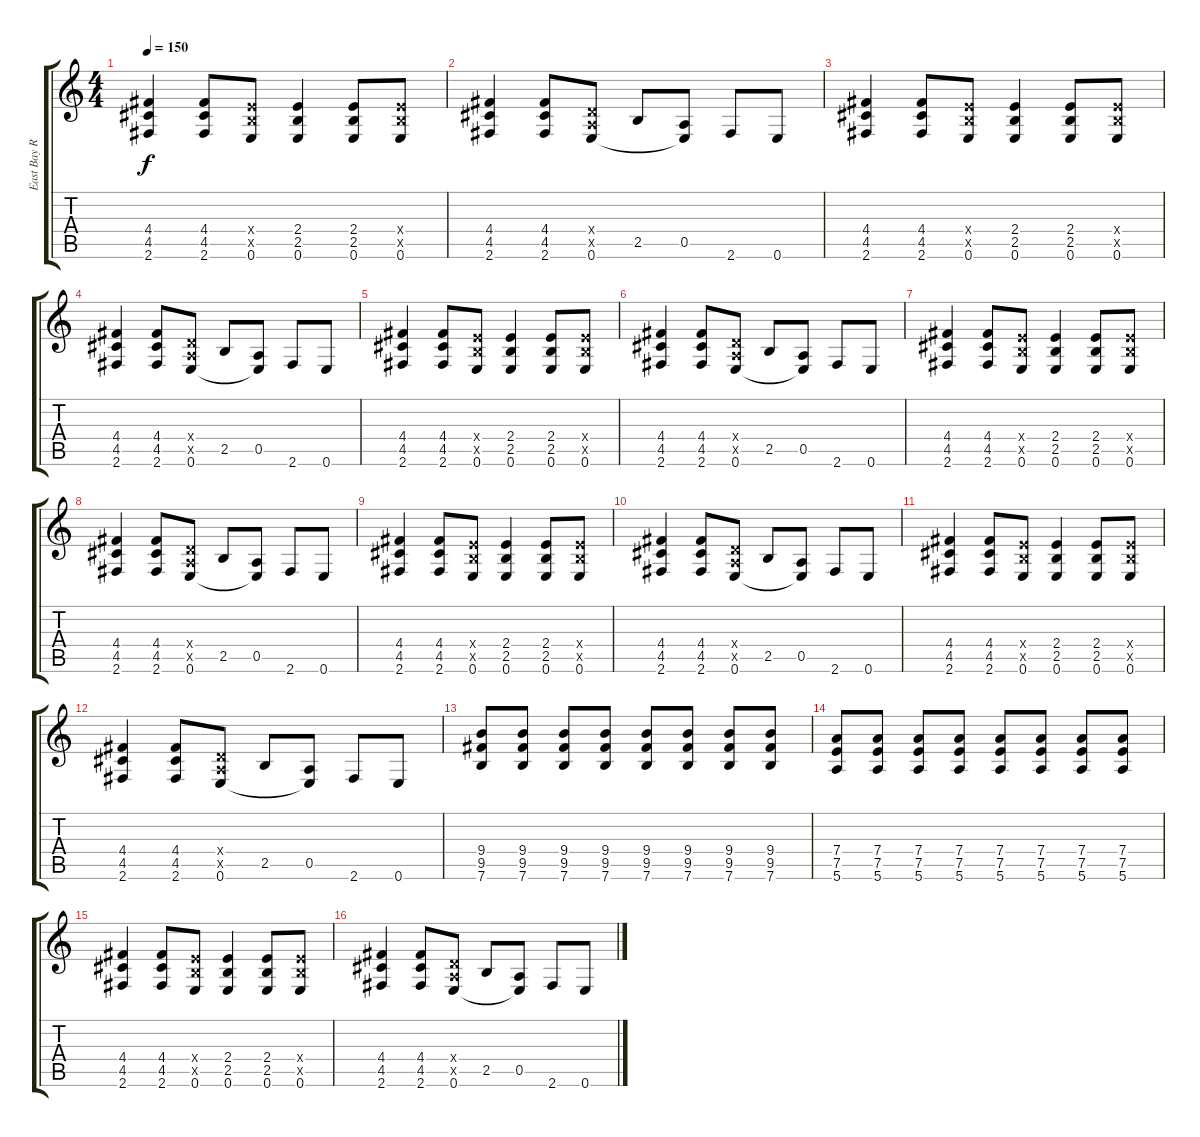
\track ("East Bay Ray" "East Bay R") {instrument distortionguitar}
\staff {score tabs}
\tuning (E4 B3 G3 D3 A2 E2) {hide}
\ts (4 4)
\tempo 150
\clef g2
\ks c
(4.4 4.5 2.6).4{dy f instrument distortionguitar} (4.4 4.5 2.6).8 (2.4{x} 2.5{x} 0.6).8 (2.4 2.5 0.6).4 (2.4 2.5 0.6).8 (2.4{x} 2.5{x} 0.6).8 |
(4.4 4.5 2.6).4 (4.4 4.5 2.6).8 (0.4{x} 0.5{x} 0.6).8 2.5.8 (0.5 0.6{t}).8 2.6.8 0.6.8 |
(4.4 4.5 2.6).4 (4.4 4.5 2.6).8 (2.4{x} 2.5{x} 0.6).8 (2.4 2.5 0.6).4 (2.4 2.5 0.6).8 (2.4{x} 2.5{x} 0.6).8 |
(4.4 4.5 2.6).4 (4.4 4.5 2.6).8 (0.4{x} 0.5{x} 0.6).8 2.5.8 (0.5 0.6{t}).8 2.6.8 0.6.8 |
(4.4 4.5 2.6).4 (4.4 4.5 2.6).8 (2.4{x} 2.5{x} 0.6).8 (2.4 2.5 0.6).4 (2.4 2.5 0.6).8 (2.4{x} 2.5{x} 0.6).8 |
(4.4 4.5 2.6).4 (4.4 4.5 2.6).8 (0.4{x} 0.5{x} 0.6).8 2.5.8 (0.5 0.6{t}).8 2.6.8 0.6.8 |
(4.4 4.5 2.6).4 (4.4 4.5 2.6).8 (2.4{x} 2.5{x} 0.6).8 (2.4 2.5 0.6).4 (2.4 2.5 0.6).8 (2.4{x} 2.5{x} 0.6).8 |
(4.4 4.5 2.6).4 (4.4 4.5 2.6).8 (0.4{x} 0.5{x} 0.6).8 2.5.8 (0.5 0.6{t}).8 2.6.8 0.6.8 |
(4.4 4.5 2.6).4 (4.4 4.5 2.6).8 (2.4{x} 2.5{x} 0.6).8 (2.4 2.5 0.6).4 (2.4 2.5 0.6).8 (2.4{x} 2.5{x} 0.6).8 |
(4.4 4.5 2.6).4 (4.4 4.5 2.6).8 (0.4{x} 0.5{x} 0.6).8 2.5.8 (0.5 0.6{t}).8 2.6.8 0.6.8 |
(4.4 4.5 2.6).4 (4.4 4.5 2.6).8 (2.4{x} 2.5{x} 0.6).8 (2.4 2.5 0.6).4 (2.4 2.5 0.6).8 (2.4{x} 2.5{x} 0.6).8 |
(4.4 4.5 2.6).4 (4.4 4.5 2.6).8 (0.4{x} 0.5{x} 0.6).8 2.5.8 (0.5 0.6{t}).8 2.6.8 0.6.8 |
(9.4 9.5 7.6).8 (9.4 9.5 7.6).8 (9.4 9.5 7.6).8 (9.4 9.5 7.6).8 (9.4 9.5 7.6).8 (9.4 9.5 7.6).8 (9.4 9.5 7.6).8 (9.4 9.5 7.6).8 |
(7.4 7.5 5.6).8 (7.4 7.5 5.6).8 (7.4 7.5 5.6).8 (7.4 7.5 5.6).8 (7.4 7.5 5.6).8 (7.4 7.5 5.6).8 (7.4 7.5 5.6).8 (7.4 7.5 5.6).8 |
(4.4 4.5 2.6).4 (4.4 4.5 2.6).8 (2.4{x} 2.5{x} 0.6).8 (2.4 2.5 0.6).4 (2.4 2.5 0.6).8 (2.4{x} 2.5{x} 0.6).8 |
(4.4 4.5 2.6).4 (4.4 4.5 2.6).8 (0.4{x} 0.5{x} 0.6).8 2.5.8 (0.5 0.6{t}).8 2.6.8 0.6.8
